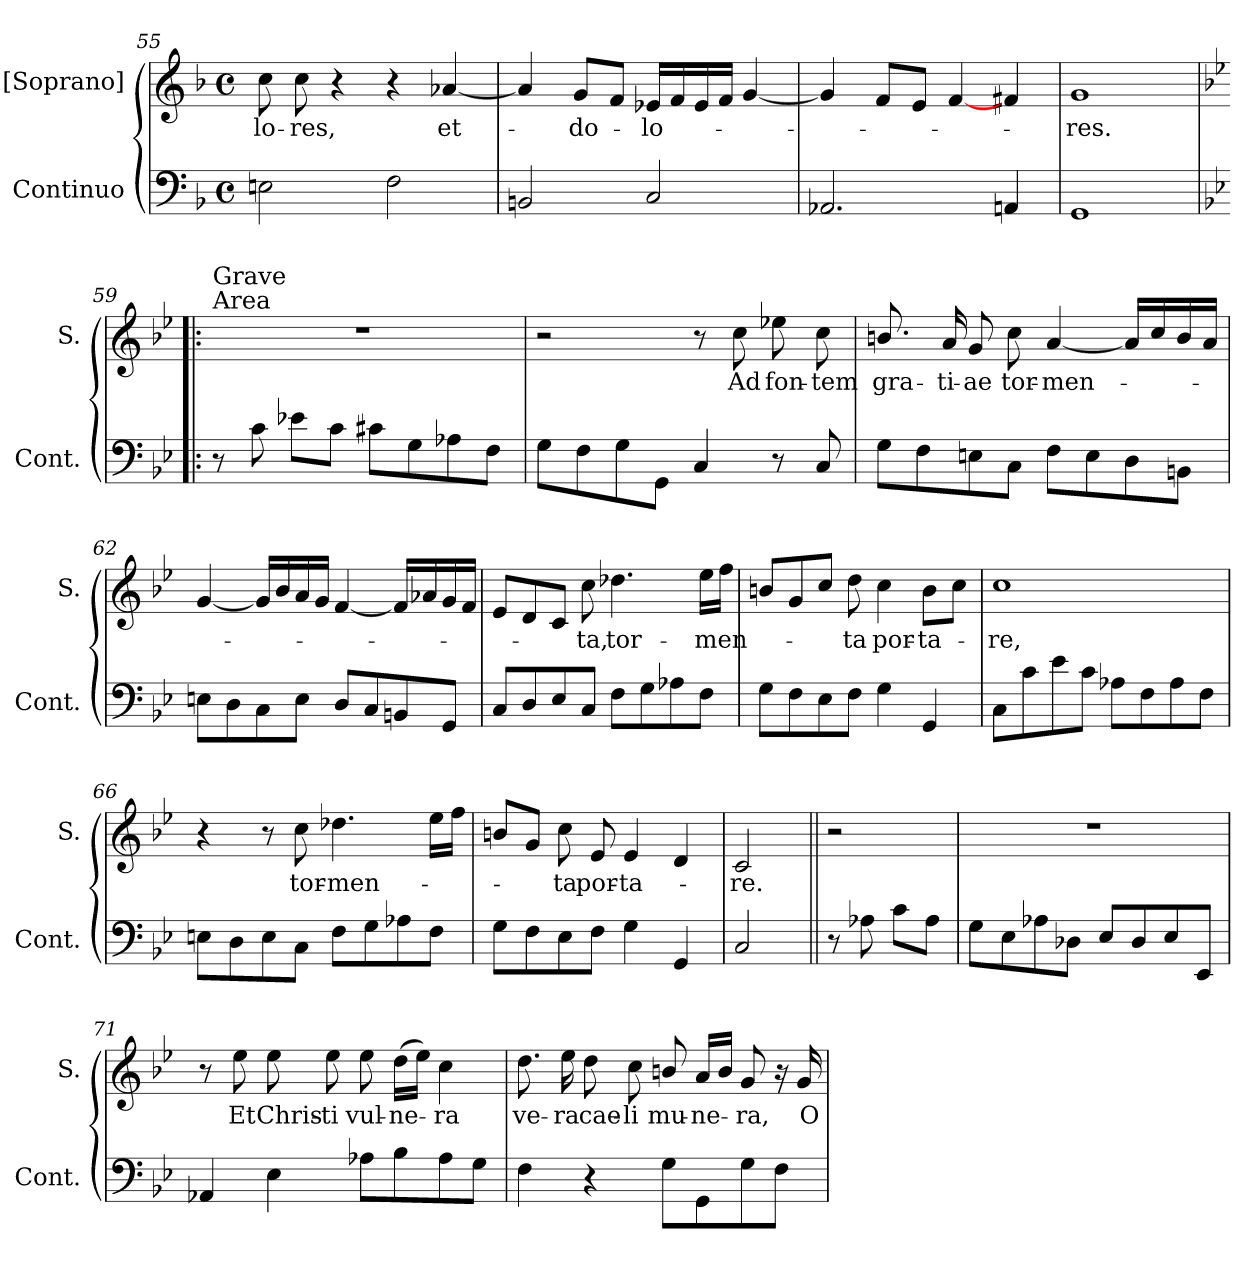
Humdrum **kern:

**kern	**kern	**text
*part2	*part1	*part1
*staff2	*staff1	*staff1
*I"Continuo	*I"[Soprano]	*
*I'Cont.	*I'S.	*
!!LO:LB:g=z
*clefF4	*clefG2	*
*k[b-]	*k[b-]	*
*F:	*F:	*
*M4/4	*M4/4	*
*met(c)	*met(c)	*
=55	=55	=55
!	!	!LO:LY:b:color=#000000
2Eni\	8cci\	-lo-
!	!	!LO:LY:b:color=#000000
.	8cci\	-res,
.	4r	.
2Fi\	4r	.
!	!	!LO:LY:b:color=#000000
.	[4a-Xi/	et-
=56	=56	=56
2BBni/	4a-i/]	.
!	!	!LO:LY:b:color=#000000
.	8gi/L	-do-
.	8fi/J	.
!	!	!LO:LY:b:color=#000000
2Ci/	16e-Xi/LL	-lo-
.	16fi/	.
.	16e-i/	.
.	16fi/JJ	.
.	[4gi/	.
=57	=57	=57
2.AA-Xi/	4gi/]	.
.	8fi/L	.
.	8ei/J	.
.	[4fi/	.
4AAni/	4f#Xi/	.
=58	=58	=58
!	!	!LO:LY:b:color=#000000
1GGi	1gi	-res.
!!LO:LB:g=z
=59!|:	=59!|:	=59!|:
*k[b-e-]	*k[b-e-]	*
*B-:	*B-:	*
!	!LO:TX:a:t=Area	!
!	!LO:TX:t=Grave	!
8r	1r	.
8ci\	.	.
8e-Xi\L	.	.
8ci\J	.	.
8c#Xi\L	.	.
8Gi\	.	.
8A-Xi\	.	.
8Fi\J	.	.
=60	=60	=60
8Gi\L	2r	.
8Fi\	.	.
8Gi\	.	.
8GGi\J	.	.
4Ci/	8r	.
!	!	!LO:LY:b:color=#000000
.	8cci\	Ad
!	!	!LO:LY:b:color=#000000
8r	8ee-Xi\	fon-
!	!	!LO:LY:b:color=#000000
8Ci/	8cci\	-tem
=61	=61	=61
!	!	!LO:LY:b:color=#000000
8Gi\L	8.bni/	gra-
8Fi\	.	.
!	!	!LO:LY:b:color=#000000
.	16ai/	-ti-
!	!	!LO:LY:b:color=#000000
8Eni\	8gi/	-ae
!	!	!LO:LY:b:color=#000000
8Ci\J	8cci\	tor-
!	!	!LO:LY:b:color=#000000
8Fi\L	[4ai/	-men-
8Ei\	.	.
8Di\	16ai/LL]	.
.	16cci/	.
8BBni\J	16bi/	.
.	16ai/JJ	.
!!LO:LB:g=z
=62	=62	=62
8Eni\L	[4gi/	.
8Di\	.	.
8Ci\	16gi/LL]	.
.	16b-i/	.
8Ei\J	16ai/	.
.	16gi/JJ	.
8Di/L	[4fi/	.
8Ci/	.	.
8BBni/	16fi/LL]	.
.	16a-Xi/	.
8GGi/J	16gi/	.
.	16fi/JJ	.
=63	=63	=63
8Ci/L	8e-i/L	.
8Di/	8di/	.
8E-i/	8ci/J	.
!	!	!LO:LY:b:color=#000000
8Ci/J	8cci\	-ta,
!	!	!LO:LY:b:color=#000000
8Fi\L	4.dd-Xi\	tor-
8Gi\	.	.
8A-Xi\	.	.
!	!	!LO:LY:b:color=#000000
8Fi\J	16ee-i\LL	-men-
.	16ffi\JJ	.
=64	=64	=64
8Gi\L	8bni/L	.
8Fi\	8gi/	.
8E-i\	8cci/J	.
!	!	!LO:LY:b:color=#000000
8Fi\J	8ddi\	-ta
!	!	!LO:LY:b:color=#000000
4Gi\	4cci\	por-
!	!	!LO:LY:b:color=#000000
4GGi/	8bi\L	-ta-
.	8cci\J	.
=65	=65	=65
!	!	!LO:LY:b:color=#000000
8Ci\L	1cci	-re,
8ci\	.	.
8e-i\	.	.
8ci\J	.	.
8A-Xi\L	.	.
8Fi\	.	.
8A-i\	.	.
8Fi\J	.	.
!!LO:PB:g=z
=66	=66	=66
8Eni\L	4r	.
8Di\	.	.
8Ei\	8r	.
!	!	!LO:LY:b:color=#000000
8Ci\J	8cci\	tor-
!	!	!LO:LY:b:color=#000000
8Fi\L	4.dd-Xi\	-men-
8Gi\	.	.
8A-Xi\	.	.
8Fi\J	16ee-i\LL	.
.	16ffi\JJ	.
=67	=67	=67
8Gi\L	8bni/L	.
8Fi\	8gi/J	.
!	!	!LO:LY:b:color=#000000
8E-i\	8cci\	-ta
!	!	!LO:LY:b:color=#000000
8Fi\J	8e-i/	por-
!	!	!LO:LY:b:color=#000000
4Gi\	4e-i/	-ta-
4GGi/	4di/	.
=68	=68	=68
!	!	!LO:LY:b:color=#000000
2Ci/	2ci/	-re.
!!LO:LB:g=z
=69||	=69||	=69||
8r	2r	.
8A-Xi\	.	.
8ci\L	.	.
8A-i\J	.	.
=70	=70	=70
8Gi\L	1r	.
8E-i\	.	.
8A-Xi\	.	.
8D-Xi\J	.	.
8E-i/L	.	.
8D-i/	.	.
8E-i/	.	.
8EE-i/J	.	.
=71	=71	=71
4AA-Xi/	8r	.
!	!	!LO:LY:b:color=#000000
.	8ee-i\	Et
!	!	!LO:LY:b:color=#000000
4E-i\	8ee-i\	Chris-
!	!	!LO:LY:b:color=#000000
.	8ee-i\	-ti
!	!	!LO:LY:b:color=#000000
8A-Xi\L	8ee-i\	vul-
!	!	!LO:LY:b:color=#000000
8B-i\	(16ddi\LL	-ne-
.	16ee-i\JJ)	.
!	!	!LO:LY:b:color=#000000
8A-i\	4cci\	-ra
8Gi\J	.	.
=72	=72	=72
!	!	!LO:LY:b:color=#000000
4Fi\	8.ddi\	ve-
!	!	!LO:LY:b:color=#000000
.	16ee-i\	-ra
!	!	!LO:LY:b:color=#000000
4r	8ddi\	cae-
!	!	!LO:LY:b:color=#000000
.	8cci\	-li
!	!	!LO:LY:b:color=#000000
8Gi\L	8bni/	mu-
!	!	!LO:LY:b:color=#000000
8GGi\	16ai/LL	-ne-
.	16bi/JJ	.
!	!	!LO:LY:b:color=#000000
8Gi\	8gi/	-ra,
8Fi\J	16r	.
!	!	!LO:LY:b:color=#000000
.	16gi/	O
=	=	=
*-	*-	*-
